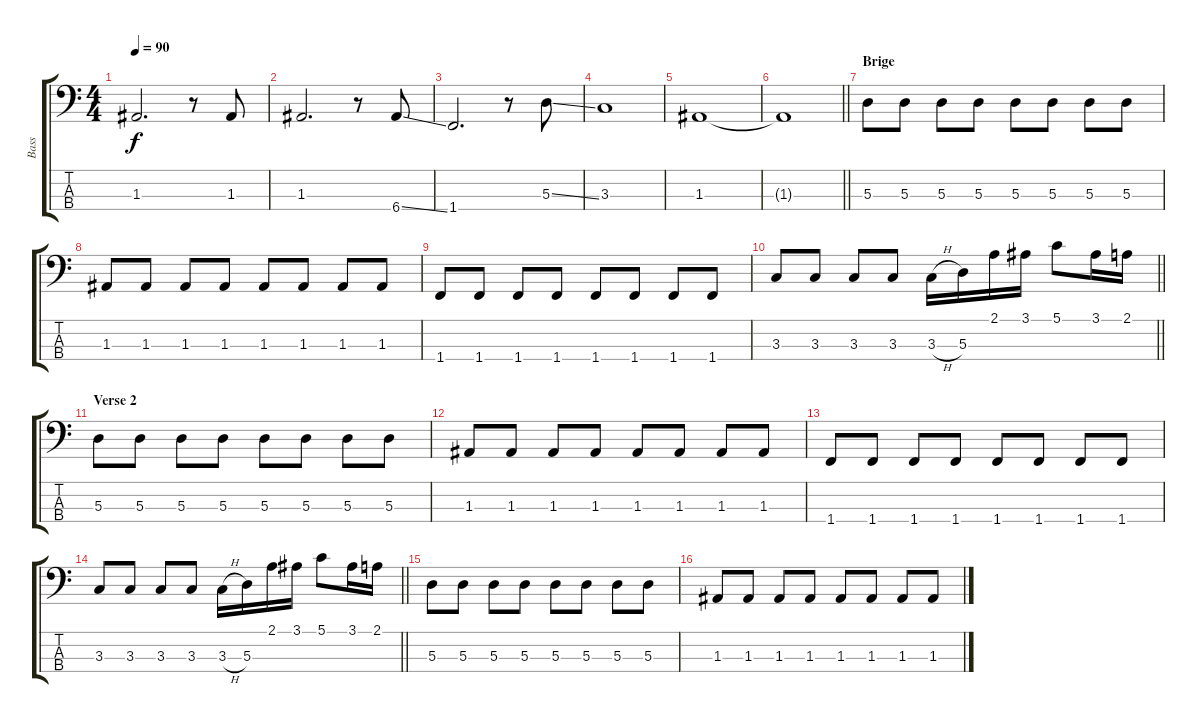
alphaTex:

\track ("Bass" "Bass") {instrument electricbasspick}
\staff {score tabs}
\tuning (G2 D2 A1 E1) {hide}
\ts (4 4)
\tempo 90
\clef f4
\ks c
1.3.2{d dy f} r.8 1.3.8 |
1.3.2{d} r.8 6.4{ss}.8 |
1.4.2{d} r.8 5.3{ss}.8 |
3.3.1 |
1.3.1 |
\barLineRight lightlight
1.3{t}.1 |
\section ("" "Brige")
5.3.8 5.3.8 5.3.8 5.3.8 5.3.8 5.3.8 5.3.8 5.3.8 |
1.3.8 1.3.8 1.3.8 1.3.8 1.3.8 1.3.8 1.3.8 1.3.8 |
1.4.8 1.4.8 1.4.8 1.4.8 1.4.8 1.4.8 1.4.8 1.4.8 |
\barLineRight lightlight
3.3.8 3.3.8 3.3.8 3.3.8 3.3{h}.16 5.3.16 2.1.16 3.1.16 5.1.8 3.1.16 2.1.16 |
\section ("" "Verse 2")
5.3.8 5.3.8 5.3.8 5.3.8 5.3.8 5.3.8 5.3.8 5.3.8 |
1.3.8 1.3.8 1.3.8 1.3.8 1.3.8 1.3.8 1.3.8 1.3.8 |
1.4.8 1.4.8 1.4.8 1.4.8 1.4.8 1.4.8 1.4.8 1.4.8 |
\barLineRight lightlight
3.3.8 3.3.8 3.3.8 3.3.8 3.3{h}.16 5.3.16 2.1.16 3.1.16 5.1.8 3.1.16 2.1.16 |
5.3.8 5.3.8 5.3.8 5.3.8 5.3.8 5.3.8 5.3.8 5.3.8 |
1.3.8 1.3.8 1.3.8 1.3.8 1.3.8 1.3.8 1.3.8 1.3.8
